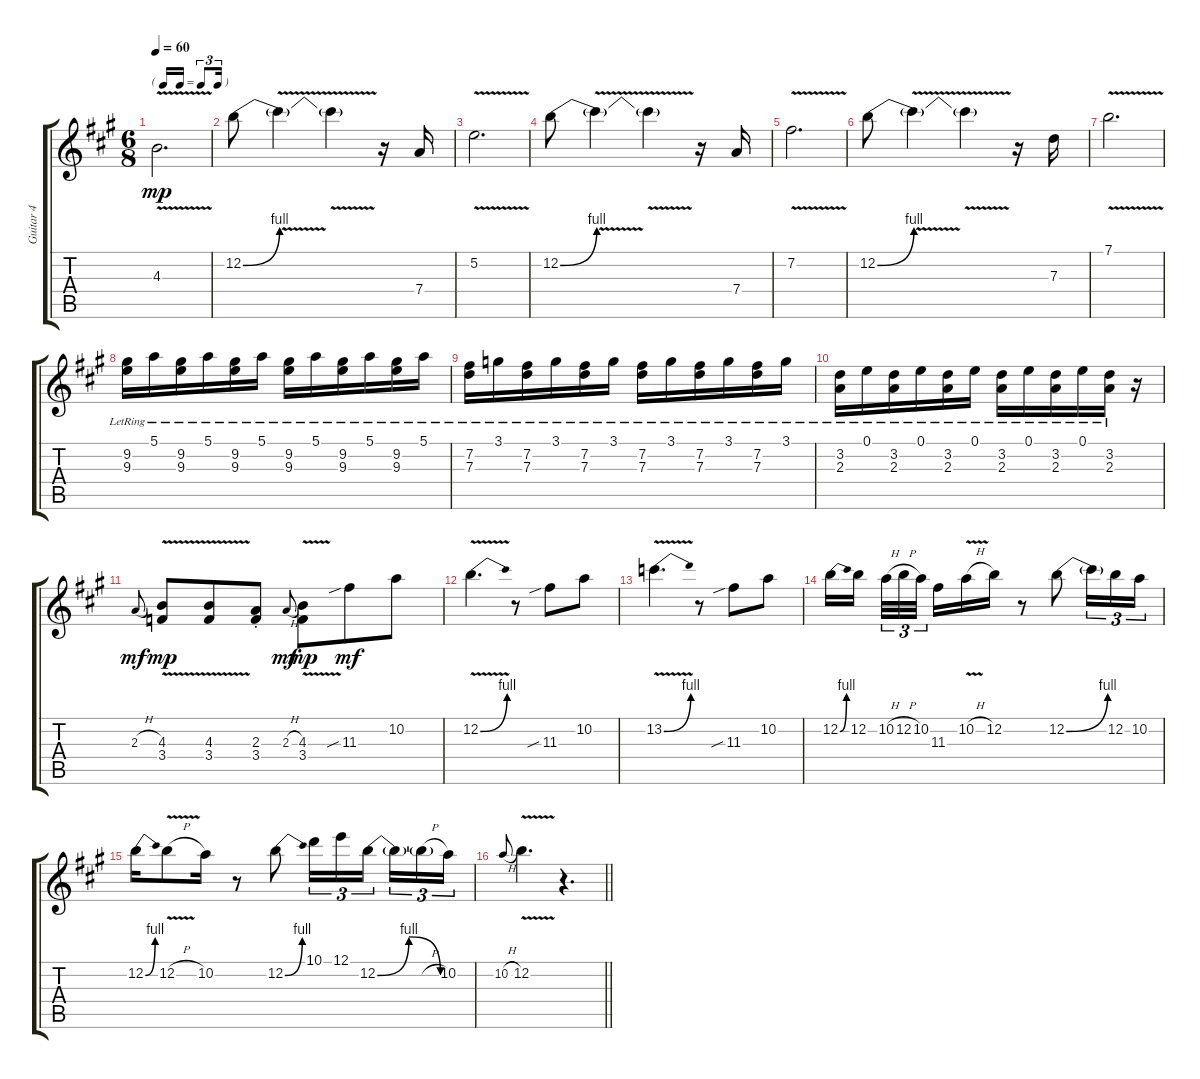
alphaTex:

\track ("Guitar 4" "Guitar 4") {instrument overdrivenguitar}
\staff {score tabs}
\tuning (E4 B3 G3 D3 A2 E2) {hide}
\ts (6 8)
\tf triplet16th
\tempo 60
\clef g2
\ks a
4.3{v}.2{d dy mp} |
12.2{be (bend 0 0 60 4)}.8 12.2{v t}.4 12.2{t}.4 r.16 7.4.16 |
5.2{v}.2{d} |
12.2{be (bend 0 0 60 4)}.8 12.2{v t}.4 12.2{t}.4 r.16 7.4.16 |
7.2{v}.2{d} |
12.2{be (bend 0 0 60 4)}.8 12.2{v t}.4 12.2{t}.4 r.16 7.3.16 |
7.1{v}.2{d} |
(9.2{lr} 9.3{lr}).16{volume 8} 5.1{lr}.16 (9.2{lr} 9.3{lr}).16 5.1{lr}.16 (9.2{lr} 9.3{lr}).16 5.1{lr}.16 (9.2{lr} 9.3{lr}).16 5.1{lr}.16 (9.2{lr} 9.3{lr}).16 5.1{lr}.16 (9.2{lr} 9.3{lr}).16 5.1{lr}.16 |
(7.2{lr} 7.3{lr}).16 3.1{lr}.16 (7.2{lr} 7.3{lr}).16 3.1{lr}.16 (7.2{lr} 7.3{lr}).16 3.1{lr}.16 (7.2{lr} 7.3{lr}).16 3.1{lr}.16 (7.2{lr} 7.3{lr}).16 3.1{lr}.16 (7.2{lr} 7.3{lr}).16 3.1{lr}.16 |
(3.2{lr} 2.3{lr}).16 0.1{lr}.16 (3.2{lr} 2.3{lr}).16 0.1{lr}.16 (3.2{lr} 2.3{lr}).16 0.1{lr}.16 (3.2{lr} 2.3{lr}).16 0.1{lr}.16 (3.2{lr} 2.3{lr}).16 0.1{lr}.16 (3.2{lr} 2.3{lr}).16 r.16 |
2.3{h}.8{gr onbeat dy mf} (4.3{v} 3.4{v}).8{dy mp} (4.3{v} 3.4{v}).8 (2.3{st} 3.4{st}).8 2.3{h}.8{gr onbeat dy mf} (4.3{v} 3.4{v}).8{dy mp} 11.3{sib}.8{dy mf} 10.2.8 |
12.2{be (bend 0 0 60 4) v}.4{d} r.8 11.3{sib}.8 10.2.8 |
13.2{be (bend 0 0 60 4) v}.4{d} r.8 11.3{sib}.8 10.2.8 |
12.2{be (bend 0 0 60 4)}.16 12.2.16{beam splitsecondary} 10.2{h}.32{tu (3 2)} 12.2{h}.32{tu (3 2)} 10.2.32{tu (3 2) beam splitsecondary} 11.3.16 10.2{v h}.16 12.2.16 r.8 12.2{be (bend 0 0 60 4)}.8 12.2{t}.16{tu (3 2)} 12.2.16{tu (3 2)} 10.2.16{tu (3 2)} |
12.2{be (bend 0 0 60 4)}.16 12.2{v h}.8 10.2.16 r.8 12.2{be (bend 0 0 60 4)}.8 10.1.16{tu (3 2)} 12.1.16{tu (3 2)} 12.2{be (bendrelease 0 0 15 4 40 4 60 0)}.16{tu (3 2) beam splitsecondary} 12.2{t}.16{tu (3 2)} 12.2{h t}.16{tu (3 2)} 10.2.16{tu (3 2)} |
\barLineRight lightlight
10.2{h}.8{gr onbeat} 12.2{v}.4{d} r.4{d}
